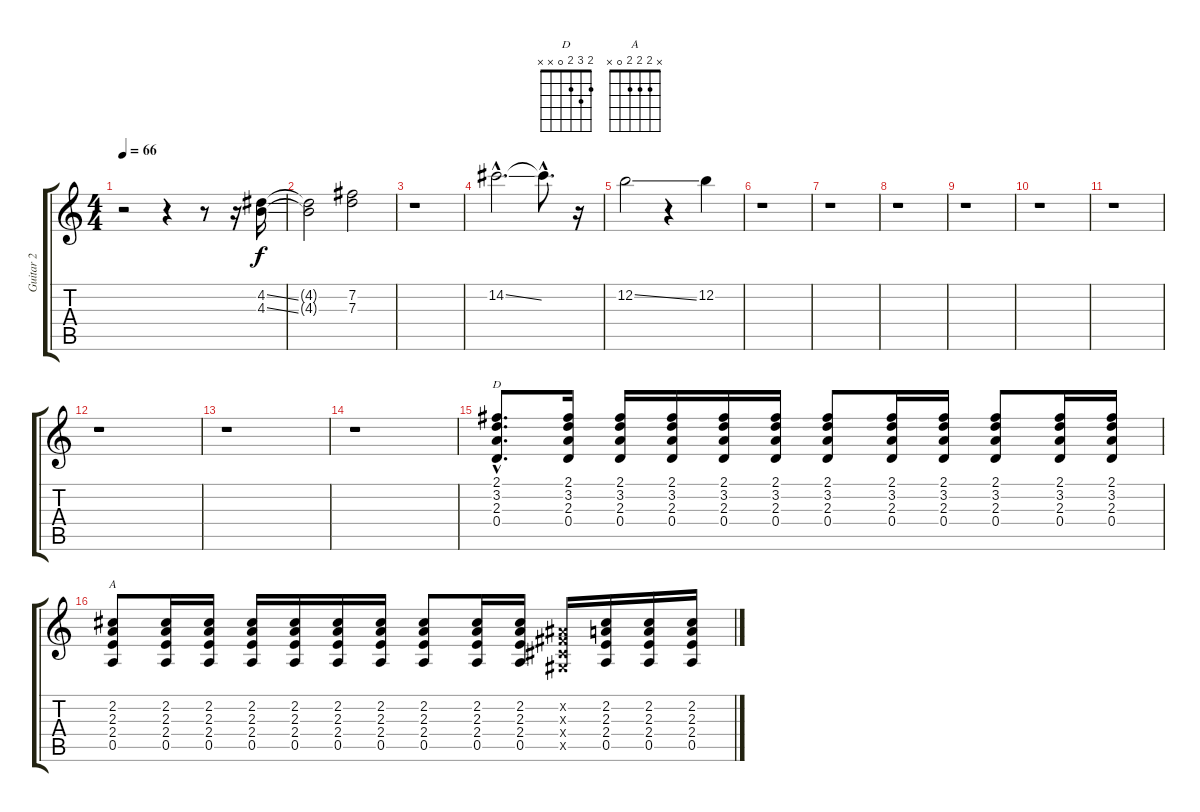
\track ("Guitar 2" "Guitar 2") {instrument electricguitarjazz}
\staff {score tabs}
\tuning (E4 B3 G3 D3 A2 E2) {hide}
\chord ("D" 2 3 2 0 x x)
\chord ("A" x 2 2 2 0 x)
\ts (4 4)
\tempo 66
\clef g2
\ks c
r.2{dy f instrument electricguitarjazz} r.4 r.8 r.16 (4.2{ss} 4.3{ss}).16 |
(4.2{t} 4.3{t}).2 (7.2 7.3).2 |
r.1 |
14.2{ss hac}.2{d} 14.2{hac t}.8{d} r.16 |
12.2{ss}.2 r.4 12.2.4 |
r.1 |
r.1 |
r.1 |
r.1 |
r.1 |
r.1 |
r.1 |
r.1 |
r.1 |
(2.1{hac} 3.2{hac} 2.3{hac} 0.4{hac}).8{d ch "D"} (2.1 3.2 2.3 0.4).16 (2.1 3.2 2.3 0.4).16 (2.1 3.2 2.3 0.4).16 (2.1 3.2 2.3 0.4).16 (2.1 3.2 2.3 0.4).16 (2.1 3.2 2.3 0.4).8 (2.1 3.2 2.3 0.4).16 (2.1 3.2 2.3 0.4).16 (2.1 3.2 2.3 0.4).8 (2.1 3.2 2.3 0.4).16 (2.1 3.2 2.3 0.4).16 |
(2.2 2.3 2.4 0.5).8{ch "A"} (2.2 2.3 2.4 0.5).16 (2.2 2.3 2.4 0.5).16 (2.2 2.3 2.4 0.5).16 (2.2 2.3 2.4 0.5).16 (2.2 2.3 2.4 0.5).16 (2.2 2.3 2.4 0.5).16 (2.2 2.3 2.4 0.5).8 (2.2 2.3 2.4 0.5).16 (2.2 2.3 2.4 0.5).16 (-1.2{x} -1.3{x} -1.4{x} -1.5{x}).16 (2.2 2.3 2.4 0.5).16 (2.2 2.3 2.4 0.5).16 (2.2 2.3 2.4 0.5).16
